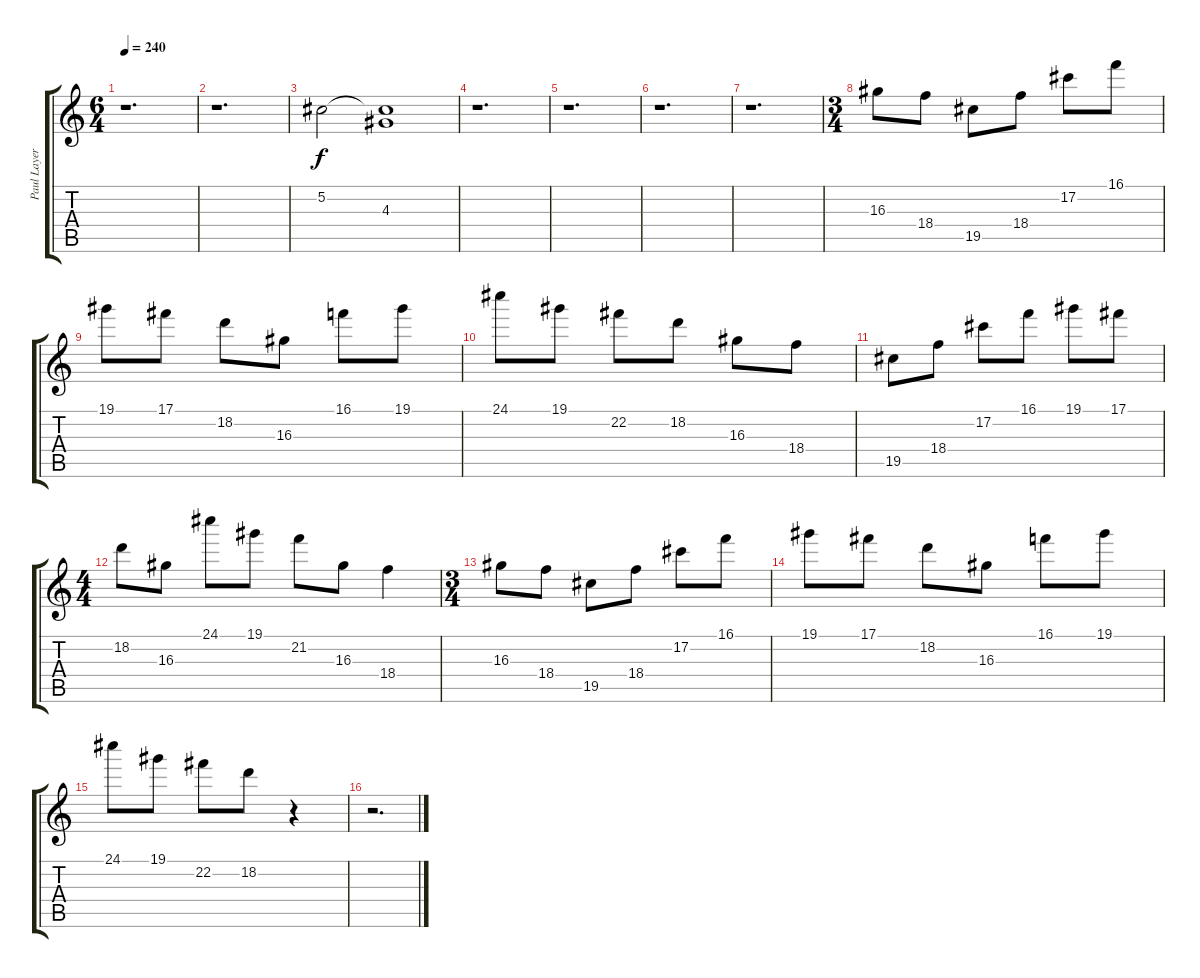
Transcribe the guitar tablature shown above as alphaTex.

\track ("Paul Layer 2" "Paul Layer") {instrument distortionguitar}
\staff {score tabs}
\tuning (Db4 Ab3 E3 B2 Gb2 Db2) {hide}
\ts (6 4)
\tempo 240
\clef g2
\ks c
r.1{d dy f} |
r.1{d} |
5.2.2 (5.2{t} 4.3).1 |
r.1{d} |
r.1{d} |
r.1{d} |
r.1{d} |
\ts (3 4)
\section ("" "")
16.3.8 18.4.8 19.5.8 18.4.8 17.2.8 16.1.8 |
19.1.8 17.1.8 18.2.8 16.3.8 16.1.8 19.1.8 |
24.1.8 19.1.8 22.2.8 18.2.8 16.3.8 18.4.8 |
19.5.8 18.4.8 17.2.8 16.1.8 19.1.8 17.1.8 |
\ts (4 4)
18.2.8 16.3.8 24.1.8 19.1.8 21.2.8 16.3.8 18.4.4 |
\ts (3 4)
16.3.8 18.4.8 19.5.8 18.4.8 17.2.8 16.1.8 |
19.1.8 17.1.8 18.2.8 16.3.8 16.1.8 19.1.8 |
24.1.8 19.1.8 22.2.8 18.2.8 r.4 |
r.2{d}
